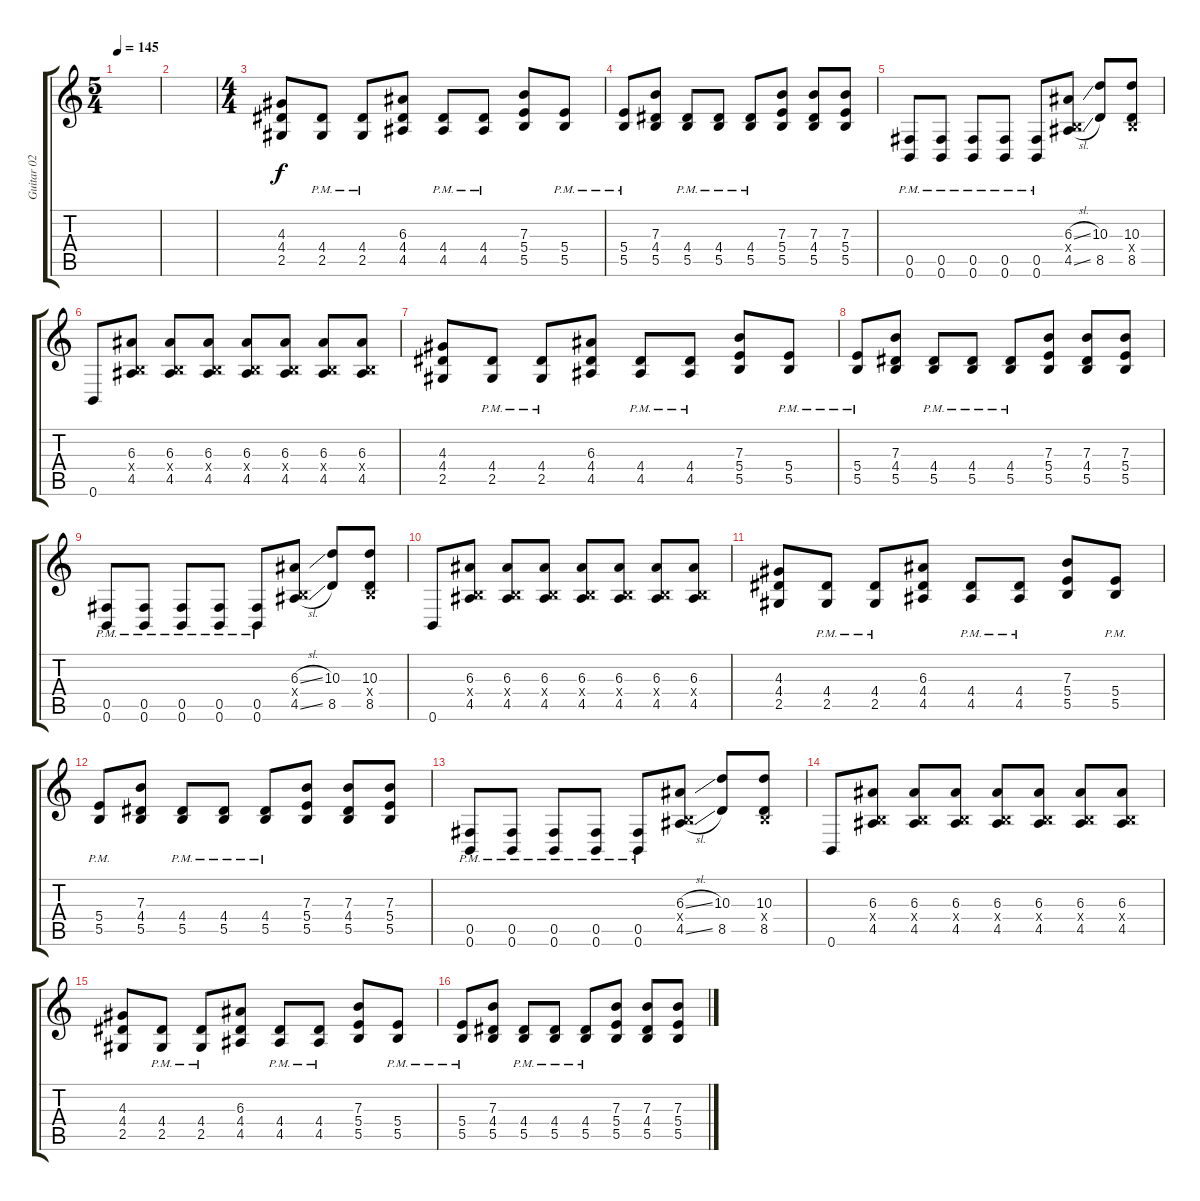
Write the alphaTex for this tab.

\track ("Guitar 02" "Guitar 02") {instrument overdrivenguitar}
\staff {score tabs}
\tuning (Db4 Ab3 E3 B2 Gb2 B1) {hide}
\ts (5 4)
\tempo 145
\clef g2
\ks c
|
|
\ts (4 4)
(4.3 4.4 2.5).8 (4.4{pm} 2.5{pm}).8 (4.4{pm} 2.5{pm}).8 (6.3 4.4 4.5).8 (4.4{pm} 4.5{pm}).8 (4.4{pm} 4.5{pm}).8 (7.3 5.4 5.5).8 (5.4{pm} 5.5{pm}).8 |
(5.4{pm} 5.5{pm}).8 (7.3 4.4 5.5).8 (4.4{pm} 5.5{pm}).8 (4.4{pm} 5.5{pm}).8 (4.4{pm} 5.5{pm}).8 (7.3 5.4 5.5).8 (7.3 4.4 5.5).8 (7.3 5.4 5.5).8 |
(0.5{pm} 0.6{pm}).8 (0.5{pm} 0.6{pm}).8 (0.5{pm} 0.6{pm}).8 (0.5{pm} 0.6{pm}).8 (0.5{pm} 0.6{pm}).8 (6.3{sl} 0.4{x} 4.5{sl}).8 (10.3 8.5).8 (10.3 0.4{x} 8.5).8 |
0.6.8 (6.3 0.4{x} 4.5).8 (6.3 0.4{x} 4.5).8 (6.3 0.4{x} 4.5).8 (6.3 0.4{x} 4.5).8 (6.3 0.4{x} 4.5).8 (6.3 0.4{x} 4.5).8 (6.3 0.4{x} 4.5).8 |
(4.3 4.4 2.5).8 (4.4{pm} 2.5{pm}).8 (4.4{pm} 2.5{pm}).8 (6.3 4.4 4.5).8 (4.4{pm} 4.5{pm}).8 (4.4{pm} 4.5{pm}).8 (7.3 5.4 5.5).8 (5.4{pm} 5.5{pm}).8 |
(5.4{pm} 5.5{pm}).8 (7.3 4.4 5.5).8 (4.4{pm} 5.5{pm}).8 (4.4{pm} 5.5{pm}).8 (4.4{pm} 5.5{pm}).8 (7.3 5.4 5.5).8 (7.3 4.4 5.5).8 (7.3 5.4 5.5).8 |
(0.5{pm} 0.6{pm}).8 (0.5{pm} 0.6{pm}).8 (0.5{pm} 0.6{pm}).8 (0.5{pm} 0.6{pm}).8 (0.5{pm} 0.6{pm}).8 (6.3{sl} 0.4{x} 4.5{sl}).8 (10.3 8.5).8 (10.3 0.4{x} 8.5).8 |
0.6.8 (6.3 0.4{x} 4.5).8 (6.3 0.4{x} 4.5).8 (6.3 0.4{x} 4.5).8 (6.3 0.4{x} 4.5).8 (6.3 0.4{x} 4.5).8 (6.3 0.4{x} 4.5).8 (6.3 0.4{x} 4.5).8 |
(4.3 4.4 2.5).8 (4.4{pm} 2.5{pm}).8 (4.4{pm} 2.5{pm}).8 (6.3 4.4 4.5).8 (4.4{pm} 4.5{pm}).8 (4.4{pm} 4.5{pm}).8 (7.3 5.4 5.5).8 (5.4{pm} 5.5{pm}).8 |
(5.4{pm} 5.5{pm}).8 (7.3 4.4 5.5).8 (4.4{pm} 5.5{pm}).8 (4.4{pm} 5.5{pm}).8 (4.4{pm} 5.5{pm}).8 (7.3 5.4 5.5).8 (7.3 4.4 5.5).8 (7.3 5.4 5.5).8 |
(0.5{pm} 0.6{pm}).8 (0.5{pm} 0.6{pm}).8 (0.5{pm} 0.6{pm}).8 (0.5{pm} 0.6{pm}).8 (0.5{pm} 0.6{pm}).8 (6.3{sl} 0.4{x} 4.5{sl}).8 (10.3 8.5).8 (10.3 0.4{x} 8.5).8 |
0.6.8 (6.3 0.4{x} 4.5).8 (6.3 0.4{x} 4.5).8 (6.3 0.4{x} 4.5).8 (6.3 0.4{x} 4.5).8 (6.3 0.4{x} 4.5).8 (6.3 0.4{x} 4.5).8 (6.3 0.4{x} 4.5).8 |
(4.3 4.4 2.5).8 (4.4{pm} 2.5{pm}).8 (4.4{pm} 2.5{pm}).8 (6.3 4.4 4.5).8 (4.4{pm} 4.5{pm}).8 (4.4{pm} 4.5{pm}).8 (7.3 5.4 5.5).8 (5.4{pm} 5.5{pm}).8 |
(5.4{pm} 5.5{pm}).8 (7.3 4.4 5.5).8 (4.4{pm} 5.5{pm}).8 (4.4{pm} 5.5{pm}).8 (4.4{pm} 5.5{pm}).8 (7.3 5.4 5.5).8 (7.3 4.4 5.5).8 (7.3 5.4 5.5).8
